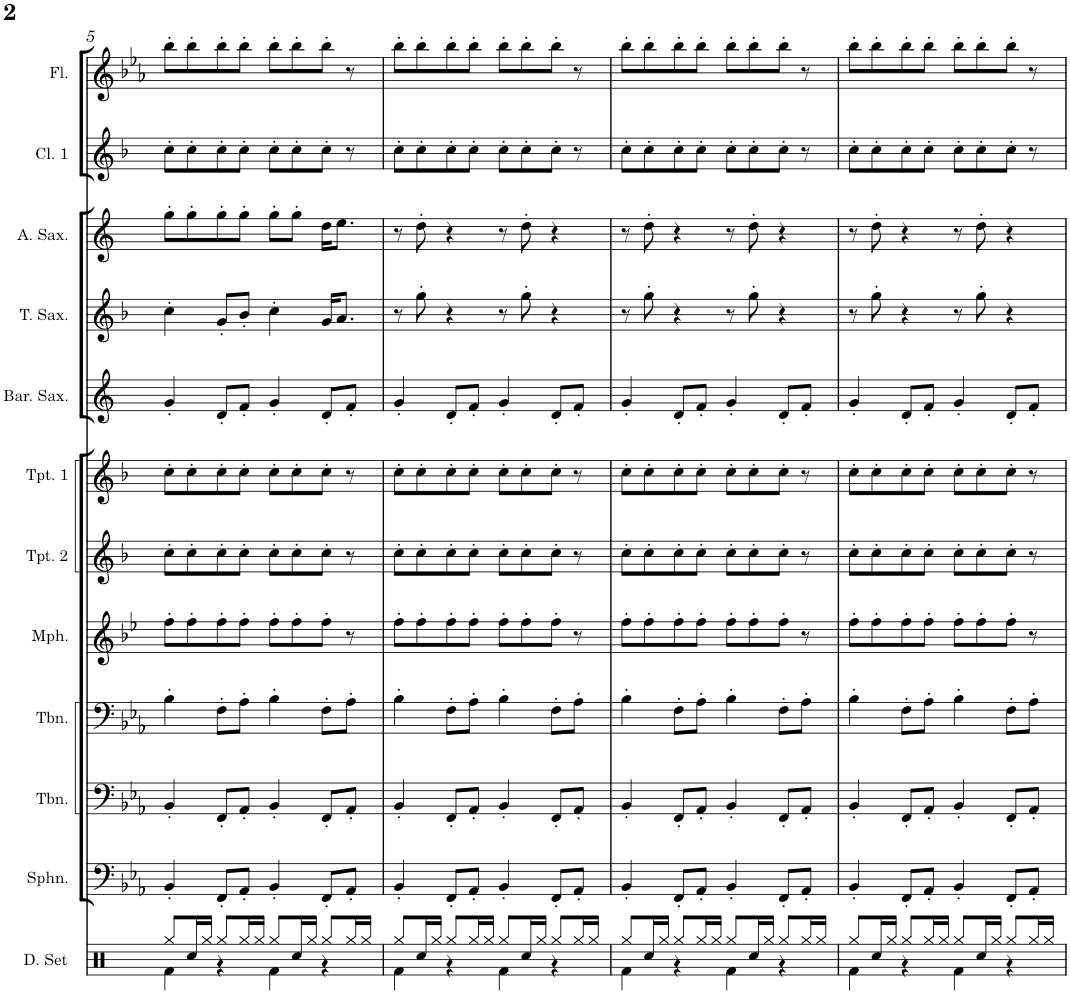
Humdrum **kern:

**kern	**kern	**kern	**kern	**kern	**kern	**kern	**kern	**kern	**kern	**kern	**kern
*part12	*part11	*part10	*part9	*part8	*part7	*part6	*part5	*part4	*part3	*part2	*part1
*staff12	*staff11	*staff10	*staff9	*staff8	*staff7	*staff6	*staff5	*staff4	*staff3	*staff2	*staff1
*I"Drumset	*I"Sousaphone	*I"Trombone	*I"Trombone	*I"Mellophone	*I"Trumpet 2	*I"Trumpet 1	*I"Baritone Sax	*I"Tenor Sax	*I"Alto Sax	*I"Clarinet 1	*I"Flute
*I'D. Set	*I'Sphn.	*I'Tbn.	*I'Tbn.	*I'Mph.	*I'Tpt. 2	*I'Tpt. 1	*I'Bar. Sax.	*I'T. Sax.	*I'A. Sax.	*I'Cl. 1	*I'Fl.
!!LO:PB:g=z
*clefX	*clefF4	*clefF4	*clefF4	*clefG2	*clefG2	*clefG2	*clefG2	*clefG2	*clefG2	*clefG2	*clefG2
*	*	*	*	*Trd4c7	*Trd1c2	*Trd1c2	*Trd12c21	*Trd8c14	*Trd5c9	*Trd1c2	*
*k[]	*k[b-e-a-]	*k[b-e-a-]	*k[b-e-a-]	*k[b-e-]	*k[b-]	*k[b-]	*k[]	*k[b-]	*k[]	*k[b-]	*k[b-e-a-]
*M4/4	*M4/4	*M4/4	*M4/4	*M4/4	*M4/4	*M4/4	*M4/4	*M4/4	*M4/4	*M4/4	*M4/4
=5	=5	=5	=5	=5	=5	=5	=5	=5	=5	=5	=5
*^	*	*	*	*	*	*	*	*	*	*	*
8Rgg/L	4Rf\	4BB-'/	4BB-'/	4B-'\	8ff'\L	8cc'\L	8cc'\L	4g'/	4cc'\	8gg'\L	8cc'\L	8bb-'\L
16Rcc/L	.	.	.	.	8ff'\	8cc'\	8cc'\	.	.	8gg'\	8cc'\	8bb-'\
16Rgg/JJ	.	.	.	.	.	.	.	.	.	.	.	.
8Rgg/L	4r	8FF'/L	8FF'/L	8F'\L	8ff'\	8cc'\	8cc'\	8d'/L	8g'/L	8gg'\	8cc'\	8bb-'\
16Rgg/L	.	8AA-'/J	8AA-'/J	8A-'\J	8ff'\J	8cc'\J	8cc'\J	8f'/J	8b-'/J	8gg'\J	8cc'\J	8bb-'\J
16Rgg/JJ	.	.	.	.	.	.	.	.	.	.	.	.
8Rgg/L	4Rf\	4BB-'/	4BB-'/	4B-'\	8ff'\L	8cc'\L	8cc'\L	4g'/	4cc'\	8gg'\L	8cc'\L	8bb-'\L
16Rcc/L	.	.	.	.	8ff'\	8cc'\	8cc'\	.	.	8gg'\J	8cc'\	8bb-'\
16Rgg/JJ	.	.	.	.	.	.	.	.	.	.	.	.
8Rgg/L	4r	8FF'/L	8FF'/L	8F'\L	8ff'\J	8cc'\J	8cc'\J	8d'/L	16g/KL	16dd\KL	8cc'\J	8bb-'\J
.	.	.	.	.	.	.	.	.	8.a/J	8.ee\J	.	.
16Rgg/L	.	8AA-'/J	8AA-'/J	8A-'\J	8r	8r	8r	8f'/J	.	.	8r	8r
16Rgg/JJ	.	.	.	.	.	.	.	.	.	.	.	.
=6	=6	=6	=6	=6	=6	=6	=6	=6	=6	=6	=6	=6
8Rgg/L	4Rf\	4BB-'/	4BB-'/	4B-'\	8ff'\L	8cc'\L	8cc'\L	4g'/	8r	8r	8cc'\L	8bb-'\L
16Rcc/L	.	.	.	.	8ff'\	8cc'\	8cc'\	.	8gg'\	8dd'\	8cc'\	8bb-'\
16Rgg/JJ	.	.	.	.	.	.	.	.	.	.	.	.
8Rgg/L	4r	8FF'/L	8FF'/L	8F'\L	8ff'\	8cc'\	8cc'\	8d'/L	4r	4r	8cc'\	8bb-'\
16Rgg/L	.	8AA-'/J	8AA-'/J	8A-'\J	8ff'\J	8cc'\J	8cc'\J	8f'/J	.	.	8cc'\J	8bb-'\J
16Rgg/JJ	.	.	.	.	.	.	.	.	.	.	.	.
8Rgg/L	4Rf\	4BB-'/	4BB-'/	4B-'\	8ff'\L	8cc'\L	8cc'\L	4g'/	8r	8r	8cc'\L	8bb-'\L
16Rcc/L	.	.	.	.	8ff'\	8cc'\	8cc'\	.	8gg'\	8dd'\	8cc'\	8bb-'\
16Rgg/JJ	.	.	.	.	.	.	.	.	.	.	.	.
8Rgg/L	4r	8FF'/L	8FF'/L	8F'\L	8ff'\J	8cc'\J	8cc'\J	8d'/L	4r	4r	8cc'\J	8bb-'\J
16Rgg/L	.	8AA-'/J	8AA-'/J	8A-'\J	8r	8r	8r	8f'/J	.	.	8r	8r
16Rgg/JJ	.	.	.	.	.	.	.	.	.	.	.	.
=7	=7	=7	=7	=7	=7	=7	=7	=7	=7	=7	=7	=7
8Rgg/L	4Rf\	4BB-'/	4BB-'/	4B-'\	8ff'\L	8cc'\L	8cc'\L	4g'/	8r	8r	8cc'\L	8bb-'\L
16Rcc/L	.	.	.	.	8ff'\	8cc'\	8cc'\	.	8gg'\	8dd'\	8cc'\	8bb-'\
16Rgg/JJ	.	.	.	.	.	.	.	.	.	.	.	.
8Rgg/L	4r	8FF'/L	8FF'/L	8F'\L	8ff'\	8cc'\	8cc'\	8d'/L	4r	4r	8cc'\	8bb-'\
16Rgg/L	.	8AA-'/J	8AA-'/J	8A-'\J	8ff'\J	8cc'\J	8cc'\J	8f'/J	.	.	8cc'\J	8bb-'\J
16Rgg/JJ	.	.	.	.	.	.	.	.	.	.	.	.
8Rgg/L	4Rf\	4BB-'/	4BB-'/	4B-'\	8ff'\L	8cc'\L	8cc'\L	4g'/	8r	8r	8cc'\L	8bb-'\L
16Rcc/L	.	.	.	.	8ff'\	8cc'\	8cc'\	.	8gg'\	8dd'\	8cc'\	8bb-'\
16Rgg/JJ	.	.	.	.	.	.	.	.	.	.	.	.
8Rgg/L	4r	8FF'/L	8FF'/L	8F'\L	8ff'\J	8cc'\J	8cc'\J	8d'/L	4r	4r	8cc'\J	8bb-'\J
16Rgg/L	.	8AA-'/J	8AA-'/J	8A-'\J	8r	8r	8r	8f'/J	.	.	8r	8r
16Rgg/JJ	.	.	.	.	.	.	.	.	.	.	.	.
=8	=8	=8	=8	=8	=8	=8	=8	=8	=8	=8	=8	=8
8Rgg/L	4Rf\	4BB-'/	4BB-'/	4B-'\	8ff'\L	8cc'\L	8cc'\L	4g'/	8r	8r	8cc'\L	8bb-'\L
16Rcc/L	.	.	.	.	8ff'\	8cc'\	8cc'\	.	8gg'\	8dd'\	8cc'\	8bb-'\
16Rgg/JJ	.	.	.	.	.	.	.	.	.	.	.	.
8Rgg/L	4r	8FF'/L	8FF'/L	8F'\L	8ff'\	8cc'\	8cc'\	8d'/L	4r	4r	8cc'\	8bb-'\
16Rgg/L	.	8AA-'/J	8AA-'/J	8A-'\J	8ff'\J	8cc'\J	8cc'\J	8f'/J	.	.	8cc'\J	8bb-'\J
16Rgg/JJ	.	.	.	.	.	.	.	.	.	.	.	.
8Rgg/L	4Rf\	4BB-'/	4BB-'/	4B-'\	8ff'\L	8cc'\L	8cc'\L	4g'/	8r	8r	8cc'\L	8bb-'\L
16Rcc/L	.	.	.	.	8ff'\	8cc'\	8cc'\	.	8gg'\	8dd'\	8cc'\	8bb-'\
16Rgg/JJ	.	.	.	.	.	.	.	.	.	.	.	.
8Rgg/L	4r	8FF'/L	8FF'/L	8F'\L	8ff'\J	8cc'\J	8cc'\J	8d'/L	4r	4r	8cc'\J	8bb-'\J
16Rgg/L	.	8AA-'/J	8AA-'/J	8A-'\J	8r	8r	8r	8f'/J	.	.	8r	8r
16Rgg/JJ	.	.	.	.	.	.	.	.	.	.	.	.
*v	*v	*	*	*	*	*	*	*	*	*	*	*
=	=	=	=	=	=	=	=	=	=	=	=
*-	*-	*-	*-	*-	*-	*-	*-	*-	*-	*-	*-
